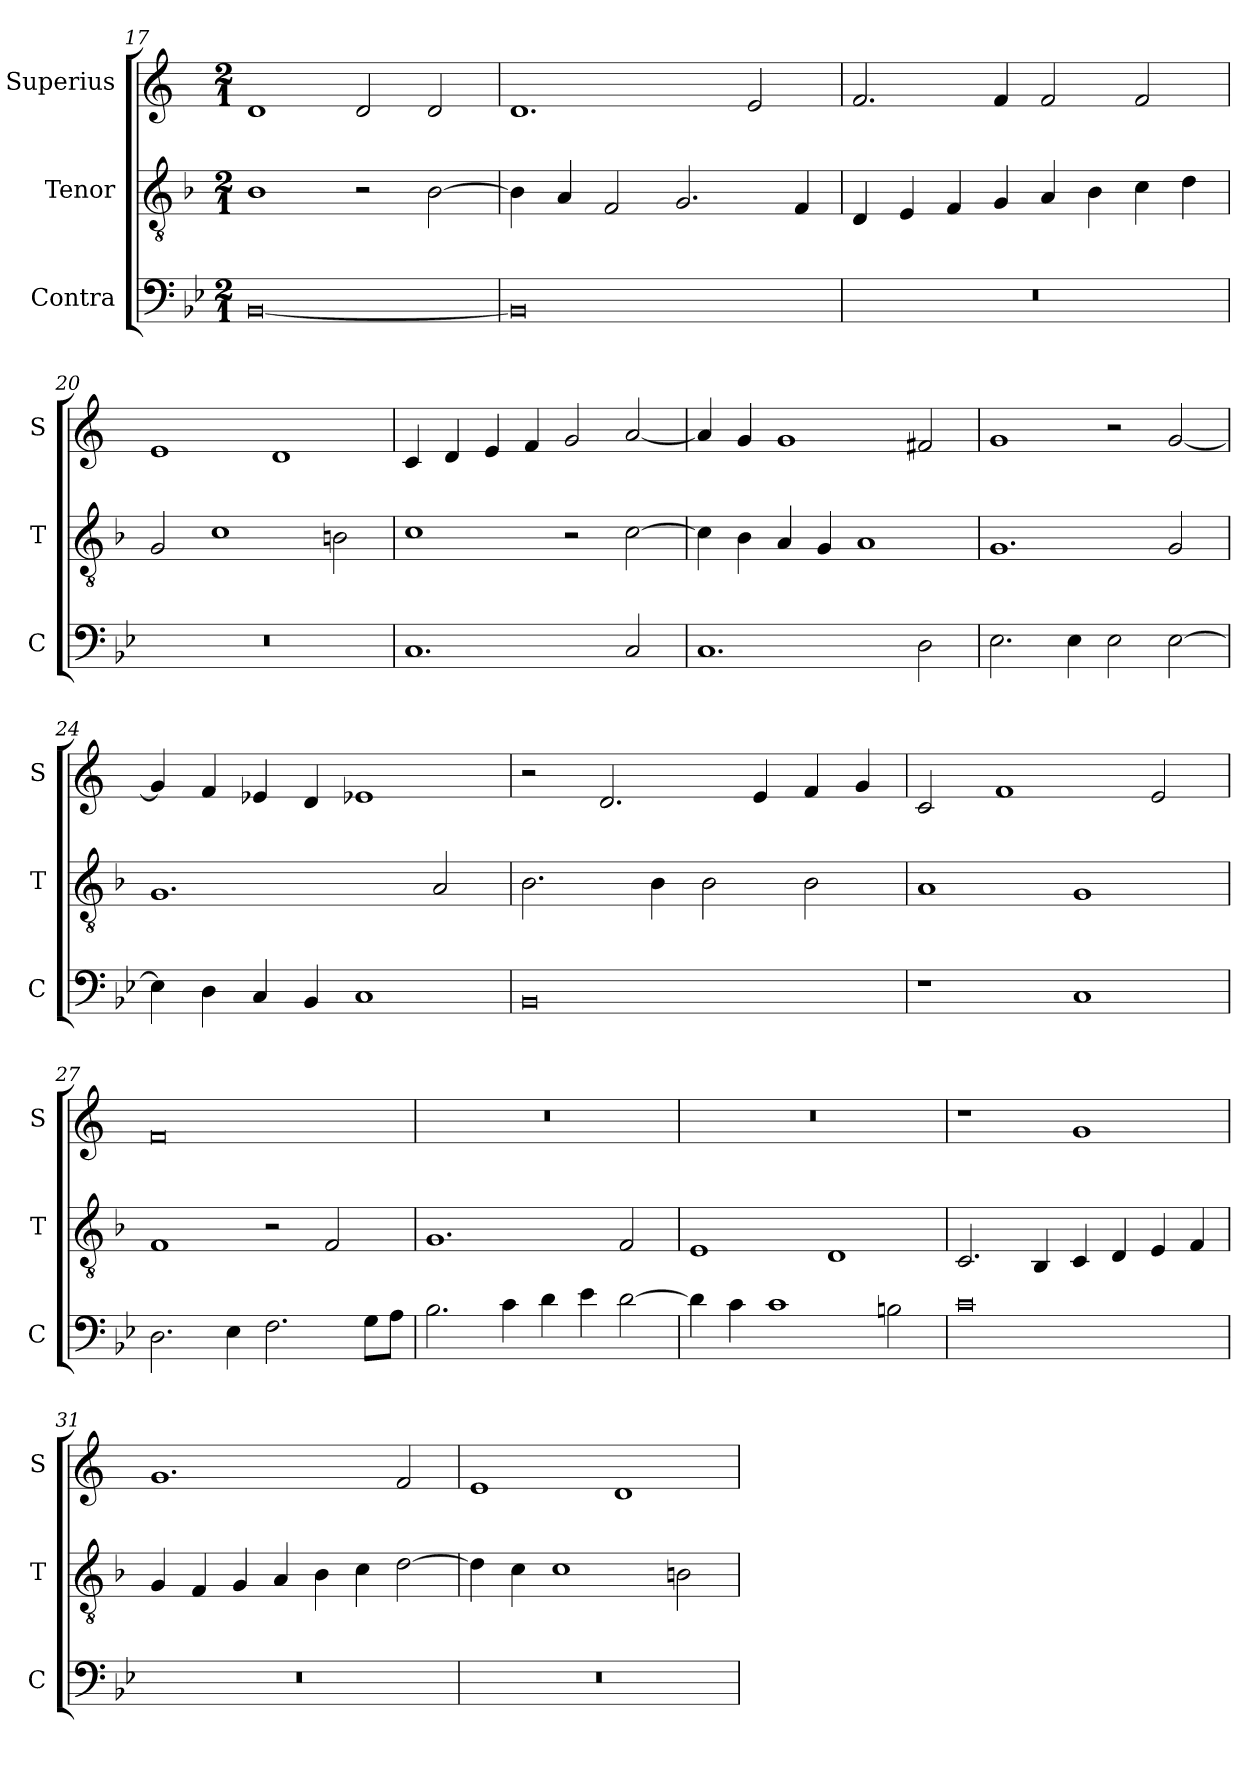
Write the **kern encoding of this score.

**kern	**kern	**kern
*part3	*part2	*part1
*staff3	*staff2	*staff1
*I"Contra	*I"Tenor	*I"Superius
*I'C	*I'T	*I'S
*clefF4	*clefGv2	*clefG2
*k[b-e-]	*k[b-]	*k[]
*M2/1	*M2/1	*M2/1
=17	=17	=17
[0BB-	1B-	1d
.	2r	2d/
.	[2B-\	2d/
=18	=18	=18
0BB-]	4B-\]	1.d
.	4A/	.
.	2F/	.
.	2.G/	.
.	.	2e/
.	4F/	.
=19	=19	=19
0r	4D/	2.f/
.	4E/	.
.	4F/	.
.	4G/	4f/
.	4A/	2f/
.	4B-\	.
.	4c\	2f/
.	4d\	.
=20	=20	=20
0r	2G/	1e
.	1c	.
.	.	1d
.	2Bn\	.
=21	=21	=21
1.C	1c	4c/
.	.	4d/
.	.	4e/
.	.	4f/
.	2r	2g/
2C/	[2c\	[2a/
=22	=22	=22
1.C	4c\]	4a/]
.	4B-\	4g/
.	4A/	1g
.	4G/	.
.	1A	.
2D\	.	2f#X/
=23	=23	=23
2.E-\	1.G	1g
4E-\	.	.
2E-\	.	2r
[2E-\	2G/	[2g/
=24	=24	=24
4E-\]	1.G	4g/]
4D\	.	4f/
4C/	.	4e-X/
4BB-/	.	4d/
1C	.	1e-X
.	2A/	.
=25	=25	=25
0BB-	2.B-\	2r
.	.	2.d/
.	4B-\	.
.	2B-\	.
.	.	4e/
.	2B-\	4f/
.	.	4g/
=26	=26	=26
1r	1A	2c/
.	.	1f
1C	1G	.
.	.	2e/
=27	=27	=27
2.D\	1F	0f
4E-\	.	.
2.F\	2r	.
.	2F/	.
8G\L	.	.
8A\J	.	.
=28	=28	=28
2.B-\	1.G	0r
4c\	.	.
4d\	.	.
4e-\	.	.
[2d\	2F/	.
=29	=29	=29
4d\]	1E	0r
4c\	.	.
1c	.	.
.	1D	.
2Bn\	.	.
=30	=30	=30
0c	2.C/	1r
.	4BB-/	.
.	4C/	1g
.	4D/	.
.	4E/	.
.	4F/	.
=31	=31	=31
0r	4G/	1.g
.	4F/	.
.	4G/	.
.	4A/	.
.	4B-\	.
.	4c\	.
.	[2d\	2f/
=32	=32	=32
0r	4d\]	1e
.	4c\	.
.	1c	.
.	.	1d
.	2Bn\	.
=	=	=
*-	*-	*-
